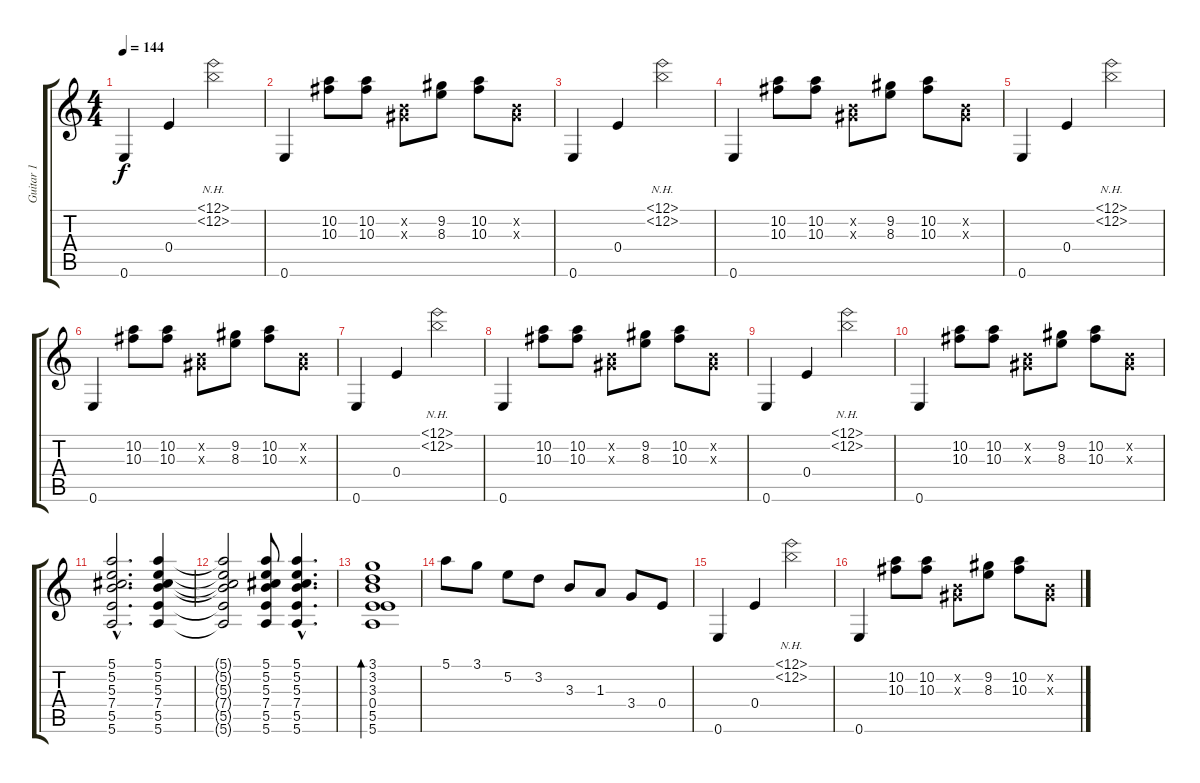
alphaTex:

\track ("Guitar 1" "Guitar 1") {instrument acousticguitarsteel}
\staff {score tabs}
\tuning (E4 B3 Ab3 E3 B2 E2) {hide}
\ts (4 4)
\tempo 144
\clef g2
\ks c
0.6.4{dy f} 0.4.4 (12.1{nh} 12.2{nh}).2 |
0.6.4 (10.2 10.3).8 (10.2 10.3).8 (0.2{x} 0.3{x}).8 (9.2 8.3).8 (10.2 10.3).8 (0.2{x} 0.3{x}).8 |
0.6.4 0.4.4 (12.1{nh} 12.2{nh}).2 |
0.6.4 (10.2 10.3).8 (10.2 10.3).8 (0.2{x} 0.3{x}).8 (9.2 8.3).8 (10.2 10.3).8 (0.2{x} 0.3{x}).8 |
0.6.4 0.4.4 (12.1{nh} 12.2{nh}).2 |
0.6.4 (10.2 10.3).8 (10.2 10.3).8 (0.2{x} 0.3{x}).8 (9.2 8.3).8 (10.2 10.3).8 (0.2{x} 0.3{x}).8 |
0.6.4 0.4.4 (12.1{nh} 12.2{nh}).2 |
0.6.4 (10.2 10.3).8 (10.2 10.3).8 (0.2{x} 0.3{x}).8 (9.2 8.3).8 (10.2 10.3).8 (0.2{x} 0.3{x}).8 |
0.6.4 0.4.4 (12.1{nh} 12.2{nh}).2 |
0.6.4 (10.2 10.3).8 (10.2 10.3).8 (0.2{x} 0.3{x}).8 (9.2 8.3).8 (10.2 10.3).8 (0.2{x} 0.3{x}).8 |
(5.1{hac} 5.2{hac} 5.3{hac} 7.4{hac} 5.5{hac} 5.6{hac}).2{d} (5.1 5.2 5.3 7.4 5.5 5.6).4 |
(5.1{t} 5.2{t} 5.3{t} 7.4{t} 5.5{t} 5.6{t}).2 (5.1 5.2 5.3 7.4 5.5 5.6).8 (5.1{hac} 5.2{hac} 5.3{hac} 7.4{hac} 5.5{hac} 5.6{hac}).4{d} |
(3.1 3.2 3.3 0.4 5.5 5.6).1{bd 120} |
5.1.8 3.1.8 5.2.8 3.2.8 3.3.8 1.3.8 3.4.8 0.4.8 |
0.6.4 0.4.4 (12.1{nh} 12.2{nh}).2 |
0.6.4 (10.2 10.3).8 (10.2 10.3).8 (0.2{x} 0.3{x}).8 (9.2 8.3).8 (10.2 10.3).8 (0.2{x} 0.3{x}).8
